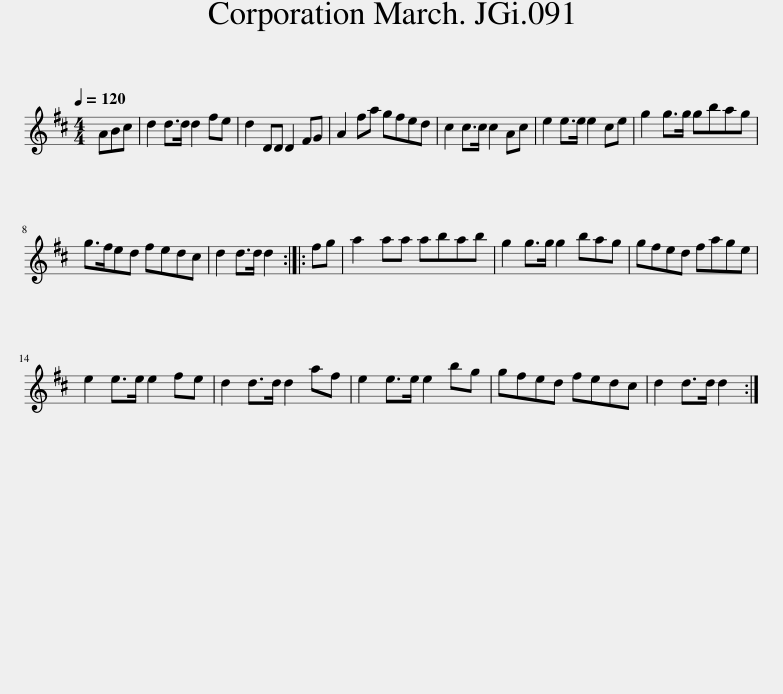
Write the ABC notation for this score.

X:1
L:1/8
Q:1/4=120
M:4/4
I:linebreak $
K:D
V:1 treble
V:1
 ABc | d2 d>d d2 fe | d2 DD D2 FG | A2 fa gfed | c2 c>c c2 Ac | %5
 e2 e>e e2 ce | g2 g>g gbag |$ g>fed fedc | d2 d>d d2 :: fg | %10
 a2 aa abab | g2 g>g g2 bag | gfed fage |$ e2 e>e e2 fe | d2 d>d d2 af | %15
 e2 e>e e2 bg | gfed fedc | d2 d>d d2 :| %18
